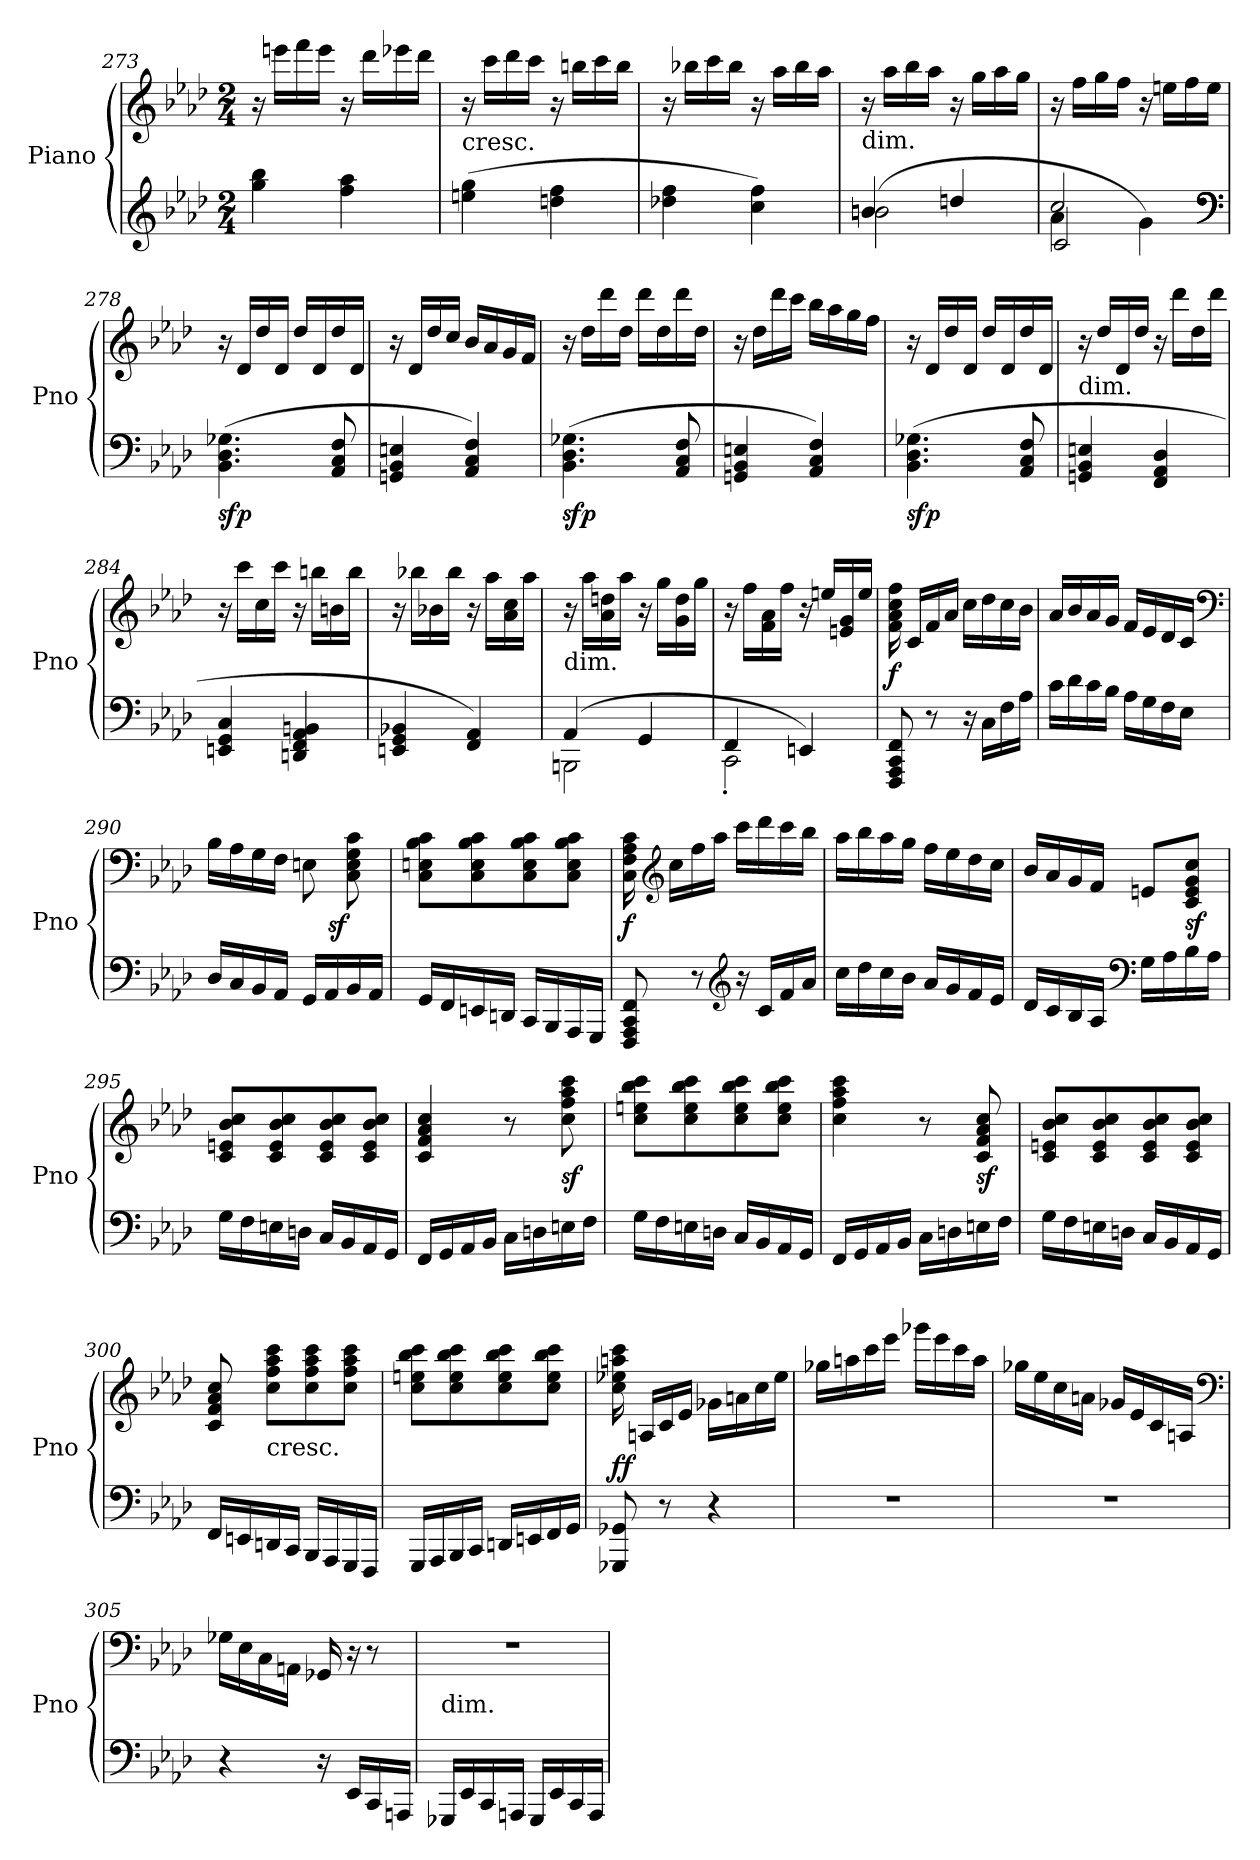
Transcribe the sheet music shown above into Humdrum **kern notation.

**kern	**kern	**dynam
*part1	*part1	*part1
*staff2	*staff1	*staff1/2
*I"Piano	*	*
*I'Pno	*	*
*clefG2	*clefG2	*
*k[b-e-a-d-]	*k[b-e-a-d-]	*
*f:	*f:	*
*M2/4	*M2/4	*
=273	=273	=273
4gg 4bb-	16r	.
.	16eeenLL	.
.	16fff	.
.	16eeeJJ	.
4ff 4aa-	16r	.
.	16ddd-LL	.
.	16eee-X	.
.	16ddd-JJ	.
=274	=274	=274
!	!LO:TX:c:t=cresc.	!
(4een 4gg	16r	.
.	16cccLL	.
.	16ddd-	.
.	16cccJJ	.
4ddn 4ff	16r	.
.	16bbnLL	.
.	16ccc	.
.	16bbJJ	.
=275	=275	=275
4dd-X 4ff	16r	.
.	16bb-XLL	.
.	16ccc	.
.	16bb-JJ	.
4cc 4ff)	16r	.
.	16aa-LL	.
.	16bb-	.
.	16aa-JJ	.
=276	=276	=276
*^	*	*
!	!	!LO:TX:c:t=dim.	!
(4bn	2bn	16r	.
.	.	16aa-LL	.
.	.	16bb-	.
.	.	16aa-JJ	.
4ddn	.	16r	.
.	.	16ggLL	.
.	.	16aa-	.
.	.	16ggJJ	.
=277	=277	=277	=277
*	*^	*	*
2cc	4a-	2c	16r	.
.	.	.	16ffLL	.
.	.	.	16gg	.
.	.	.	16ffJJ	.
.	4g)	.	16r	.
.	.	.	16eenLL	.
.	.	.	16ff	.
.	.	.	16eeJJ	.
*v	*v	*v	*	*
*clefF4	*	*
=278	=278	=278
!	!	!LO:DY:b=2
(>4.BB- 4.D- 4.G-X	16r	sfp
.	16d-LL	.
.	16dd-	.
.	16d-JJ	.
.	16dd-LL	.
.	16d-	.
8AA- 8C 8F	16dd-	.
.	16d-JJ	.
=279	=279	=279
4GGn 4BB- 4En	16r	.
.	16d-LL	.
.	16dd-	.
.	16ccJJ	.
4AA- 4C 4F)	16b-LL	.
.	16a-	.
.	16g	.
.	16fJJ	.
=280	=280	=280
!	!	!LO:DY:b=2
(>4.BB- 4.D- 4.G-X	16r	sfp
.	16dd-LL	.
.	16ddd-	.
.	16dd-JJ	.
.	16ddd-LL	.
.	16dd-	.
8AA- 8C 8F	16ddd-	.
.	16dd-JJ	.
=281	=281	=281
4GGn 4BB- 4En	16r	.
.	16dd-LL	.
.	16ddd-	.
.	16cccJJ	.
4AA- 4C 4F)	16bb-LL	.
.	16aa-	.
.	16gg	.
.	16ffJJ	.
=282	=282	=282
!	!	!LO:DY:b=2
(>4.BB- 4.D- 4.G-X	16r	sfp
.	16d-LL	.
.	16dd-	.
.	16d-JJ	.
.	16dd-LL	.
.	16d-	.
8AA- 8C 8F	16dd-	.
.	16d-JJ	.
=283	=283	=283
!	!LO:TX:c:t=dim.	!
4GGn 4BB- 4En	16r	.
.	16dd-LL	.
.	16d-	.
.	16dd-JJ	.
4FF 4AA- 4D-	16r	.
.	16ddd-LL	.
.	16dd-	.
.	16ddd-JJ	.
=284	=284	=284
4EEn 4GG 4C	16r	.
.	16cccLL	.
.	16cc	.
.	16cccJJ	.
4DDn 4FF 4AA- 4BBn	16r	.
.	16bbnLL	.
.	16bn	.
.	16bbJJ	.
=285	=285	=285
4EEn 4GG 4BB-X	16r	.
.	16bb-XLL	.
.	16b-X	.
.	16bb-JJ	.
4FF 4AA-)	16r	.
.	16aa-LL	.
.	16a- 16cc	.
.	16aa-JJ	.
=286	=286	=286
*^	*	*
!	!	!LO:TX:c:t=dim.	!
(4AA-	2BBBn	16r	.
.	.	16aa-LL	.
.	.	16a- 16ddn	.
.	.	16aa-JJ	.
4GG	.	16r	.
.	.	16ggLL	.
.	.	16g 16dd	.
.	.	16ggJJ	.
=287	=287	=287	=287
4FF	2CC'	16r	.
.	.	16ffLL	.
.	.	16f 16a-	.
.	.	16ffJJ	.
4EEn)	.	16r	.
.	.	16eenLL	.
.	.	16en 16g	.
.	.	16eeJJ	.
*v	*v	*	*
=288	=288	=288
8FFF 8AAA- 8CC 8FF	16f 16a- 16cc 16ff	f
.	16cLL	.
8r	16f	.
.	16a-JJ	.
16r	16ccLL	.
16CLL	16dd-	.
16F	16cc	.
16A-JJ	16b-JJ	.
=289	=289	=289
16cLL	16a-LL	.
16d-	16b-	.
16c	16a-	.
16B-JJ	16gJJ	.
16A-LL	16fLL	.
16G	16e-	.
16F	16d-	.
16E-JJ	16cJJ	.
*	*clefF4	*
=290	=290	=290
16D-LL	16B-LL	.
16C	16A-	.
16BB-	16G	.
16AA-JJ	16FJJ	.
16GGLL	8En	.
16AA-	.	.
!	!	!LO:DY:rj
16BB-	8C 8E 8G 8c	sf
16AA-JJ	.	.
=291	=291	=291
16GGLL	8C 8En 8B- 8cL	.
16FF	.	.
16EEn	8C 8E 8B- 8c	.
16DDnJJ	.	.
16CCLL	8C 8E 8B- 8c	.
16BBB-	.	.
16AAA-	8C 8E 8B- 8cJ	.
16GGGJJ	.	.
=292	=292	=292
8FFF 8AAA- 8CC 8FF	16C 16F 16A- 16c	f
*	*clefG2	*
.	16ccLL	.
8r	16ff	.
.	16aa-JJ	.
*clefG2	*	*
16r	16cccLL	.
16cLL	16ddd-	.
16f	16ccc	.
16a-JJ	16bb-JJ	.
=293	=293	=293
16ccLL	16aa-LL	.
16dd-	16bb-	.
16cc	16aa-	.
16b-JJ	16ggJJ	.
16a-LL	16ffLL	.
16g	16ee-	.
16f	16dd-	.
16e-JJ	16ccJJ	.
=294	=294	=294
16d-LL	16b-LL	.
16c	16a-	.
16B-	16g	.
16A-JJ	16fJJ	.
*clefF4	*	*
16GLL	8enL	.
16A-	.	.
16B-	8c 8e 8g 8ccJ	sf
16A-JJ	.	.
=295	=295	=295
16GLL	8c 8en 8b- 8ccL	.
16F	.	.
16En	8c 8e 8b- 8cc	.
16DnJJ	.	.
16CLL	8c 8e 8b- 8cc	.
16BB-	.	.
16AA-	8c 8e 8b- 8ccJ	.
16GGJJ	.	.
=296	=296	=296
16FFLL	4c 4f 4a- 4cc	.
16GG	.	.
16AA-	.	.
16BB-JJ	.	.
16CLL	8r	.
16Dn	.	.
16En	8cc 8ff 8aa- 8ccc	sf
16FJJ	.	.
=297	=297	=297
16GLL	8cc 8een 8bb- 8cccL	.
16F	.	.
16En	8cc 8ee 8bb- 8ccc	.
16DnJJ	.	.
16CLL	8cc 8ee 8bb- 8ccc	.
16BB-	.	.
16AA-	8cc 8ee 8bb- 8cccJ	.
16GGJJ	.	.
=298	=298	=298
16FFLL	4cc 4ff 4aa- 4ccc	.
16GG	.	.
16AA-	.	.
16BB-JJ	.	.
16CLL	8r	.
16Dn	.	.
16En	8c 8f 8a- 8cc	sf
16FJJ	.	.
=299	=299	=299
16GLL	8c 8en 8b- 8ccL	.
16F	.	.
16En	8c 8e 8b- 8cc	.
16DnJJ	.	.
16CLL	8c 8e 8b- 8cc	.
16BB-	.	.
16AA-	8c 8e 8b- 8ccJ	.
16GGJJ	.	.
=300	=300	=300
16FFLL	8c 8f 8a- 8cc	.
16EEn	.	.
!	!LO:TX:c:t=cresc.	!
16DDn	8cc 8ff 8aa- 8cccL	.
16CCJJ	.	.
16BBB-LL	8cc 8ff 8aa- 8ccc	.
16AAA-	.	.
16GGG	8cc 8ff 8aa- 8cccJ	.
16FFFJJ	.	.
=301	=301	=301
16GGGLL	8cc 8een 8bb- 8cccL	.
16AAA-	.	.
16BBB-	8cc 8ee 8bb- 8ccc	.
16CCJJ	.	.
16DDnLL	8cc 8ee 8bb- 8ccc	.
16EEn	.	.
16FF	8cc 8ee 8bb- 8cccJ	.
16GGJJ	.	.
=302	=302	=302
8GGG-X 8GG-X	16cc 16ee-X 16aan 16ccc	ff
.	16AnLL	.
8r	16c	.
.	16e-JJ	.
4r	16g-XLL	.
.	16an	.
.	16cc	.
.	16ee-JJ	.
=303	=303	=303
2r	16gg-XLL	.
.	16aan	.
.	16ccc	.
.	16eee-JJ	.
.	16ggg-XLL	.
.	16eee-	.
.	16ccc	.
.	16aaJJ	.
=304	=304	=304
2r	16gg-XLL	.
.	16ee-	.
.	16cc	.
.	16anJJ	.
.	16g-XLL	.
.	16e-	.
.	16c	.
.	16AnJJ	.
*	*clefF4	*
=305	=305	=305
4r	16G-XLL	.
.	16E-	.
.	16C	.
.	16AAnJJ	.
16r	16GG-X	.
16EE-LL	16r	.
16CC	8r	.
16AAAnJJ	.	.
=306	=306	=306
!	!LO:TX:c:t=dim.	!
16GGG-XLL	2r	.
16EE-	.	.
16CC	.	.
16AAAnJJ	.	.
16GGG-LL	.	.
16EE-	.	.
16CC	.	.
16AAAJJ	.	.
=	=	=
*-	*-	*-
